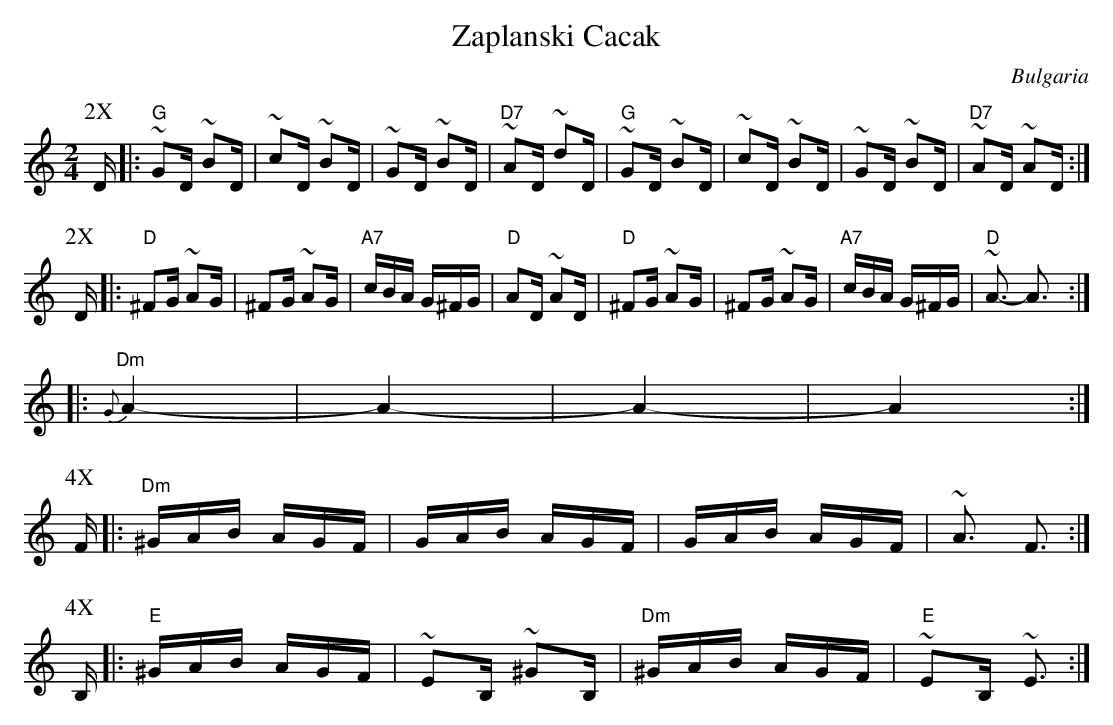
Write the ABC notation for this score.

X:1
T: Zaplanski Cacak
O: Bulgaria
M: 2/4
L: 1/16
K: GMix
P: 2X
D |: "G"~G2D ~B2D | ~c2D ~B2D | ~G2D ~B2D | "D7"~A2D ~d2D \
  |  "G"~G2D ~B2D | ~c2D ~B2D | ~G2D ~B2D | "D7"~A2D ~A2D :|
P: 2X
D |: "D"^F2G ~A2G | ^F2G ~A2G | "A7"cBA G^FG | "D"A2D ~A2D \
  |  "D"^F2G ~A2G | ^F2G ~A2G | "A7"cBA G^FG | "D"~A3- A3 :|
  |: "Dm"{G}A4- | A4- |A4- |A4 :|
P: 4X
F |: "Dm"^GAB AGF | GAB AGF | GAB AGF | ~A3 F3 :|
P: 4X
B, |: "E"^GAB AGF | ~E2B, ~^G2B, | "Dm"^GAB AGF | "E"~E2B, ~E3 :|
